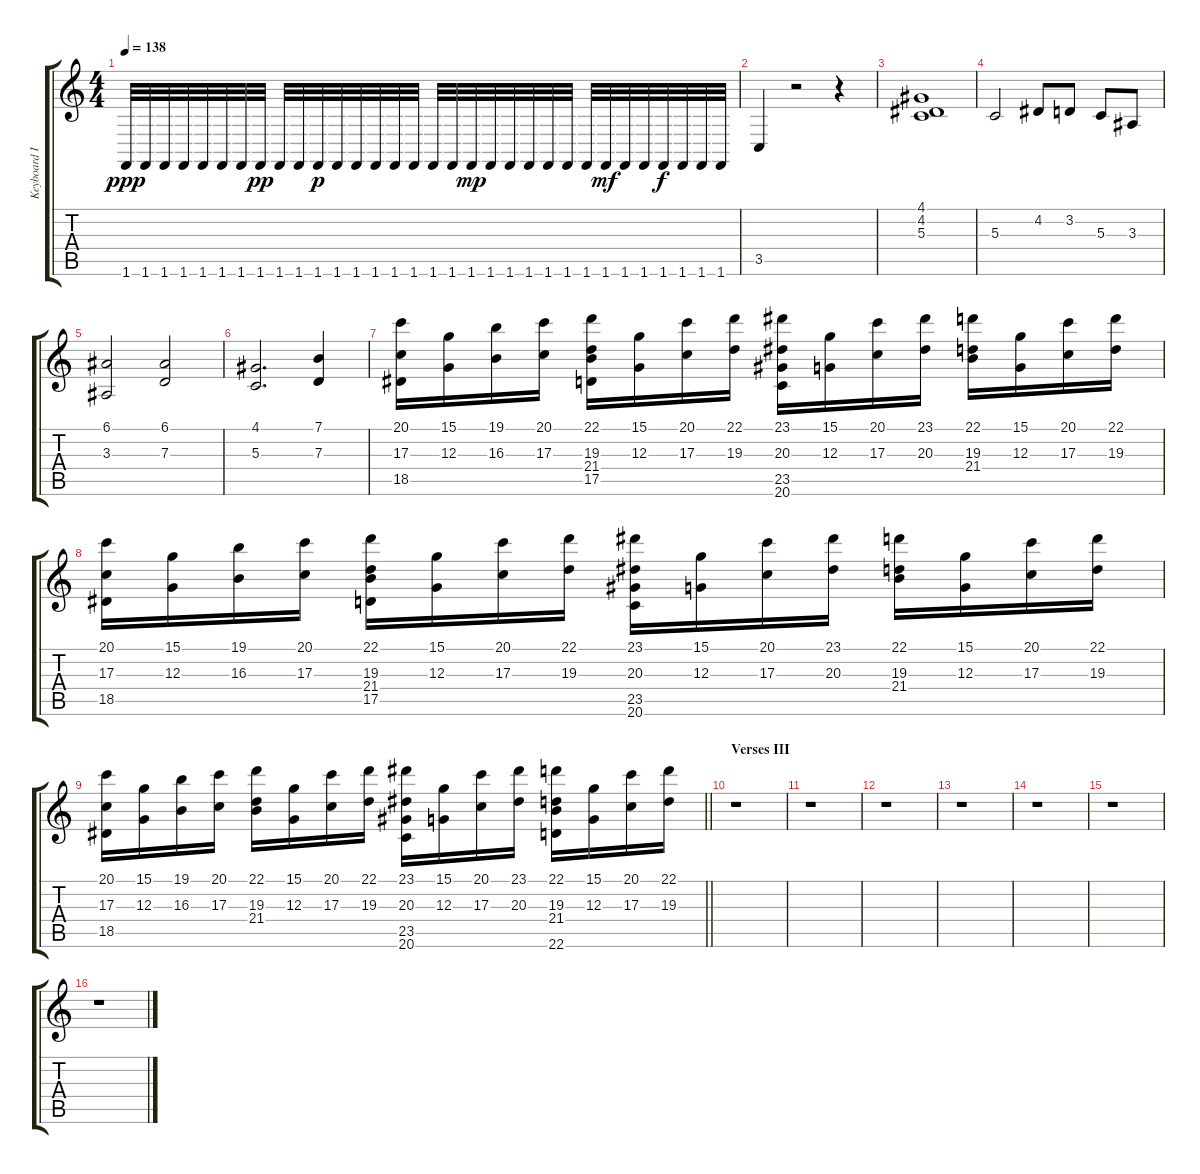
\track ("Keyboard III" "Keyboard I") {instrument brasssection}
\staff {score tabs}
\tuning (E4 B3 G3 D3 A2 E2) {hide}
\ts (4 4)
\tempo 138
\clef g2
\ks c
1.6.32{dy ppp volume 16 balance 16 instrument timpani} 1.6.32 1.6.32 1.6.32 1.6.32 1.6.32 1.6.32 1.6.32{dy pp} 1.6.32 1.6.32 1.6.32{dy p} 1.6.32 1.6.32 1.6.32 1.6.32 1.6.32 1.6.32 1.6.32 1.6.32{dy mp} 1.6.32 1.6.32 1.6.32 1.6.32 1.6.32 1.6.32 1.6.32{dy mf} 1.6.32 1.6.32 1.6.32{dy f} 1.6.32 1.6.32 1.6.32 |
3.5.4{volume 16 balance 16 instrument timpani} r.2 r.4 |
(4.1 4.2 5.3).1{volume 13 balance 12 instrument brasssection} |
5.3.2 4.2.8 3.2.8 5.3.8 3.3.8 |
(6.1 3.3).2 (6.1 7.3).2 |
(4.1 5.3).2{d} (7.1 7.3).4 |
(20.1 17.3 18.5).16 (15.1 12.3).16 (19.1 16.3).16 (20.1 17.3).16 (22.1 19.3 21.4 17.5).16 (15.1 12.3).16 (20.1 17.3).16 (22.1 19.3).16 (23.1 20.3 23.5 20.6).16 (15.1 12.3).16 (20.1 17.3).16 (23.1 20.3).16 (22.1 19.3 21.4).16 (15.1 12.3).16 (20.1 17.3).16 (22.1 19.3).16 |
(20.1 17.3 18.5).16 (15.1 12.3).16 (19.1 16.3).16 (20.1 17.3).16 (22.1 19.3 21.4 17.5).16 (15.1 12.3).16 (20.1 17.3).16 (22.1 19.3).16 (23.1 20.3 23.5 20.6).16 (15.1 12.3).16 (20.1 17.3).16 (23.1 20.3).16 (22.1 19.3 21.4).16 (15.1 12.3).16 (20.1 17.3).16 (22.1 19.3).16 |
\barLineRight lightlight
(20.1 17.3 18.5).16 (15.1 12.3).16 (19.1 16.3).16 (20.1 17.3).16 (22.1 19.3 21.4).16 (15.1 12.3).16 (20.1 17.3).16 (22.1 19.3).16 (23.1 20.3 23.5 20.6).16 (15.1 12.3).16 (20.1 17.3).16 (23.1 20.3).16 (22.1 19.3 21.4 22.6).16 (15.1 12.3).16 (20.1 17.3).16 (22.1 19.3).16 |
\section ("" "Verses III")
r.1 |
r.1 |
r.1 |
r.1 |
r.1 |
r.1 |
r.1
